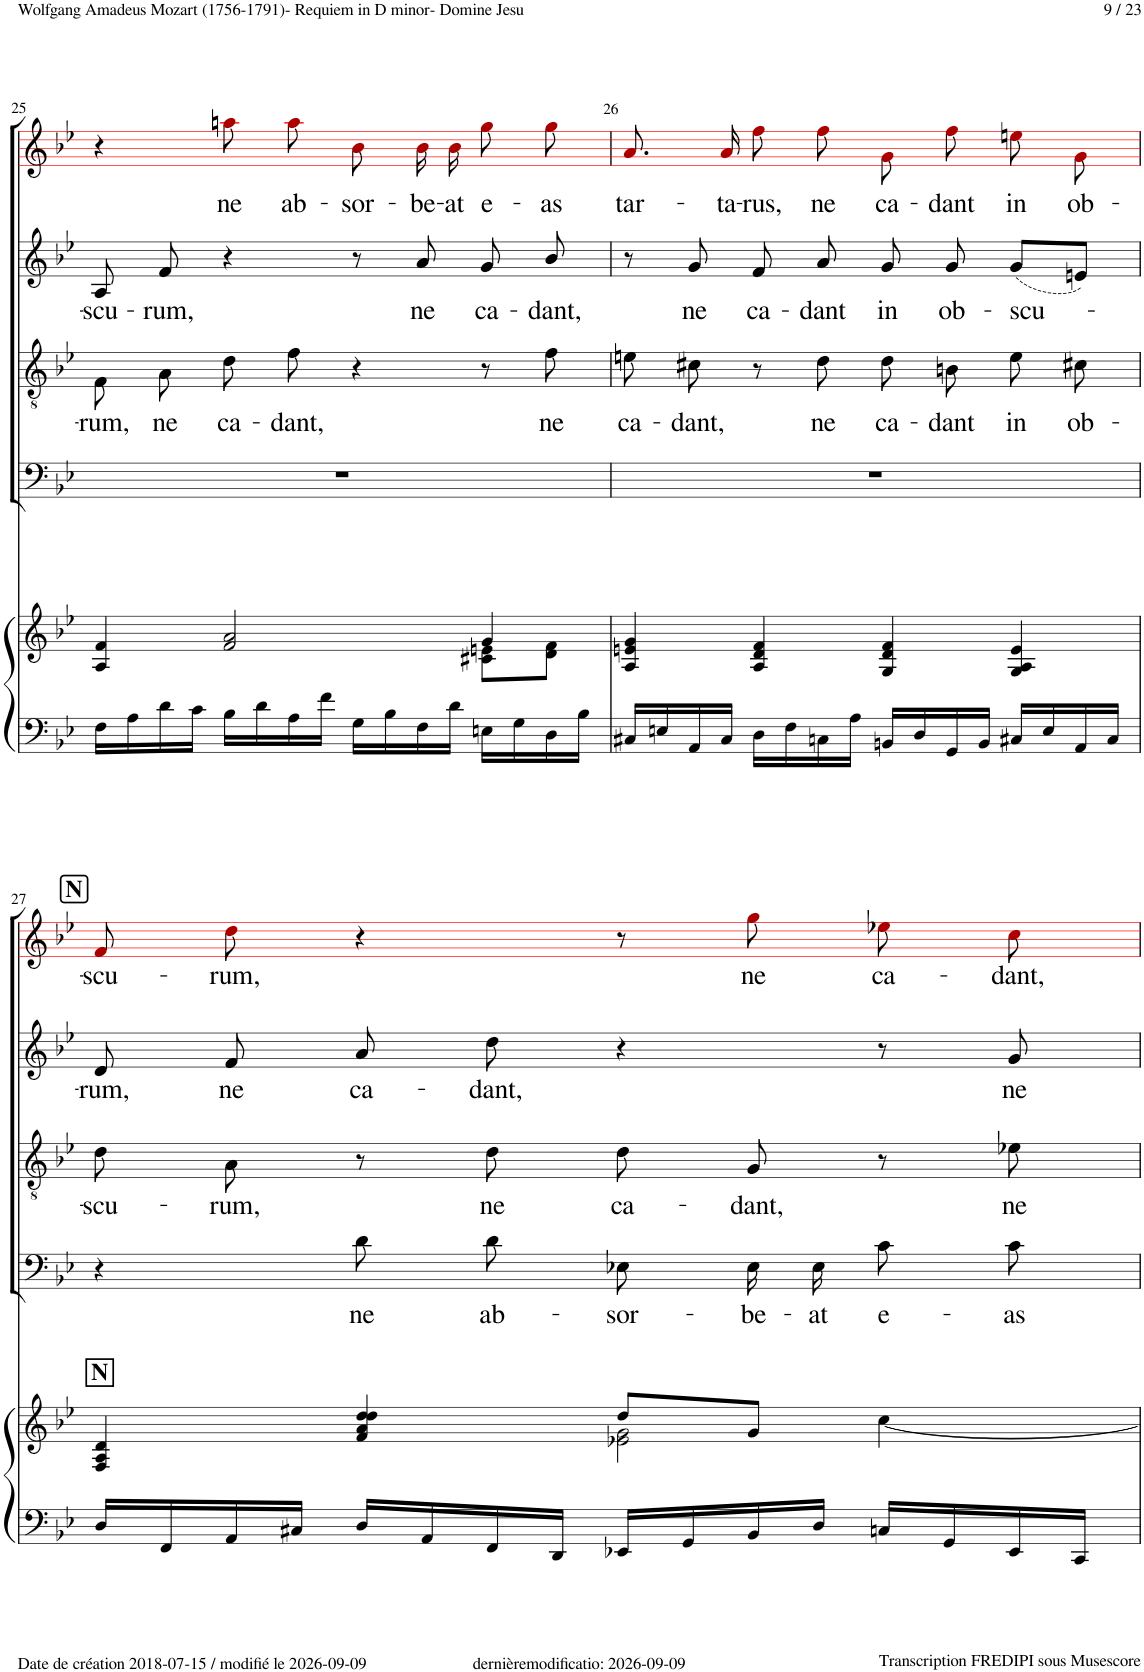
**kern	**kern	**kern	**text	**kern	**text	**kern	**text	**kern	**text
*part5	*part5	*part4	*part4	*part3	*part3	*part2	*part2	*part1	*part1
*staff6	*staff5	*staff4	*staff4	*staff3	*staff3	*staff2	*staff2	*staff1	*staff1
*I"Piano	*	*I"Bass	*	*I"Tenor	*	*I"Alto	*	*I"Soprano	*
*I'Pno	*	*	*	*	*	*	*	*	*
!!LO:PB:g=z
*clefF4	*clefG2	*clefF4	*	*clefGv2	*	*clefG2	*	*clefG2	*
*	*	*	*	*	*	*	*	*ITrd1c2	*
*k[b-e-]	*k[b-e-]	*k[b-e-]	*	*k[b-e-]	*	*k[b-e-]	*	*k[b-e-]	*
*M4/4	*M4/4	*M4/4	*	*M4/4	*	*M4/4	*	*M4/4	*
*met(c)	*met(c)	*met(c)	*	*met(c)	*	*met(c)	*	*met(c)	*
=25	=25	=25	=25	=25	=25	=25	=25	=25	=25
*	*^	*	*	*	*	*	*	*	*
!	!	!	!	!	!	!LO:LY:b	!	!LO:LY:b	!	!
16F\LL	4A/ 4f/	2.ryy	1r	.	8F!\L	-rum,	8A!/	-scu-	4r	.
16A\	.	.	.	.	.	.	.	.	.	.
!	!	!	!	!	!	!LO:LY:b	!	!LO:LY:b	!	!
16d\	.	.	.	.	8A!\J	ne	8f!/	-rum,	.	.
16c\JJ	.	.	.	.	.	.	.	.	.	.
!	!	!	!	!	!	!LO:LY:b	!	!	!	!LO:LY:b
16B-\LL	2f/ 2a/	.	.	.	8d!\L	ca-	4r	.	8aan!i\L	ne
16d\	.	.	.	.	.	.	.	.	.	.
!	!	!	!	!	!	!LO:LY:b	!	!	!	!LO:LY:b
16A\	.	.	.	.	8f!\J	-dant,	.	.	8aa!i\J	ab-
16f\JJ	.	.	.	.	.	.	.	.	.	.
!	!	!	!	!	!	!	!	!	!	!LO:LY:b
16G\LL	.	.	.	.	4r	.	8r	.	8b-!i\L	-sor-
16B-\	.	.	.	.	.	.	.	.	.	.
!	!	!	!	!	!	!	!	!LO:LY:b	!	!LO:LY:b
16F\	.	.	.	.	.	.	8a!/	ne	16b-!i\L	-be-
!	!	!	!	!	!	!	!	!	!	!LO:LY:b
16d\JJ	.	.	.	.	.	.	.	.	16b-!i\JJ	-at
!	!	!	!	!	!	!	!	!LO:LY:b	!	!LO:LY:b
16En\LL	4g/	8c#X\ 8en\L	.	.	8r	.	8g!/	ca-	8gg!i\L	e-
16G\	.	.	.	.	.	.	.	.	.	.
!	!	!	!	!	!	!LO:LY:b	!	!LO:LY:b	!	!LO:LY:b
16D\	.	8d\ 8f\J	.	.	8f!\	ne	8b-!/	-dant,	8gg!i\J	-as
16B-\JJ	.	.	.	.	.	.	.	.	.	.
*	*v	*v	*	*	*	*	*	*	*	*
=26	=26	=26	=26	=26	=26	=26	=26	=26	=26
!	!	!	!	!	!LO:LY:b	!	!	!	!LO:LY:b
16C#X/LL	4A/ 4en/ 4g/	1r	.	8en!\L	ca-	8r	.	8.a!i/L	tar-
16En/	.	.	.	.	.	.	.	.	.
!	!	!	!	!	!LO:LY:b	!	!LO:LY:b	!	!
16AA/	.	.	.	8c#X!\J	-dant,	8g!/	ne	.	.
!	!	!	!	!	!	!	!	!	!LO:LY:b
16C#/JJ	.	.	.	.	.	.	.	16a!i/Jk	-ta-
!	!	!	!	!	!	!	!LO:LY:b	!	!LO:LY:b
16D\LL	4A/ 4d/ 4f/	.	.	8r	.	8f!/	ca-	8ff!i\L	-rus,
16F\	.	.	.	.	.	.	.	.	.
!	!	!	!	!	!LO:LY:b	!	!LO:LY:b	!	!LO:LY:b
16Cn\	.	.	.	8d!\	ne	8a!/	-dant	8ff!i\J	ne
16A\JJ	.	.	.	.	.	.	.	.	.
!	!	!	!	!	!LO:LY:b	!	!LO:LY:b	!	!LO:LY:b
16BBn/LL	4G/ 4d/ 4f/	.	.	8d!\L	ca-	8g!/	in	8g!i\L	ca-
16D/	.	.	.	.	.	.	.	.	.
!	!	!	!	!	!LO:LY:b	!	!LO:LY:b	!	!LO:LY:b
16GG/	.	.	.	8Bn!\J	-dant	8g!/	ob-	8ff!i\J	-dant
16BB/JJ	.	.	.	.	.	.	.	.	.
!	!	!	!	!	!LO:LY:b	!	!LO:LY:b	!	!LO:LY:b
16C#X/LL	4G/ 4A/ 4e/	.	.	8e!\L	in	(8g!/L	-scu-	8een!i\L	in
16E/	.	.	.	.	.	.	.	.	.
!	!	!	!	!	!LO:LY:b	!	!	!	!LO:LY:b
16AA/	.	.	.	8c#X!\J	ob-	8en!/J)	.	8g!i\J	ob-
16C#/JJ	.	.	.	.	.	.	.	.	.
!!LO:LB:g=z
!!LO:REH:place=s1:a:B:cj:fs=14:t=N
=27	=27	=27	=27	=27	=27	=27	=27	=27	=27
*	*^	*	*	*	*	*	*	*	*
!	!LO:TX:a:B:t=N	!	!	!	!	!	!	!	!	!
!	!	!	!	!	!	!LO:LY:b	!	!LO:LY:b	!	!LO:LY:b
16D/LL	4F/ 4A/ 4d/	2ryy	4r	.	8d!\L	-scu-	8d!/	-rum,	8f!i/L	-scu-
16FF/	.	.	.	.	.	.	.	.	.	.
!	!	!	!	!	!	!LO:LY:b	!	!LO:LY:b	!	!LO:LY:b
16AA/	.	.	.	.	8A!\J	-rum,	8f!/	ne	8dd!i/J	-rum,
16C#X/JJ	.	.	.	.	.	.	.	.	.	.
!	!	!	!	!LO:LY:b	!	!	!	!LO:LY:b	!	!
16D/LL	4f/ 4a/ 4dd/ 4dd/	.	8d!\L	ne	8r	.	8a!/	ca-	4r	.
16AA/	.	.	.	.	.	.	.	.	.	.
!	!	!	!	!LO:LY:b	!	!LO:LY:b	!	!LO:LY:b	!	!
16FF/	.	.	8d!\J	ab-	8d!\	ne	8dd!\	-dant,	.	.
16DD/JJ	.	.	.	.	.	.	.	.	.	.
!	!	!	!	!LO:LY:b	!	!LO:LY:b	!	!	!	!
16EE-X/LL	8dd/L	2e-X\ 2g\	8E-X!\L	-sor-	8d!\L	ca-	4r	.	8r	.
16GG/	.	.	.	.	.	.	.	.	.	.
!	!	!	!	!LO:LY:b	!	!LO:LY:b	!	!	!	!LO:LY:b
16BB-/	8g/J	.	16E-!\L	-be-	8G!\J	-dant,	.	.	8gg!i\	ne
!	!	!	!	!LO:LY:b	!	!	!	!	!	!
16D/JJ	.	.	16E-!\JJ	-at	.	.	.	.	.	.
!	!	!	!	!LO:LY:b	!	!	!	!	!	!LO:LY:b
16Cn/LL	[4cc\	.	8c!\L	e-	8r	.	8r	.	8ee-X!i\L	ca-
16GG/	.	.	.	.	.	.	.	.	.	.
!	!	!	!	!LO:LY:b	!	!LO:LY:b	!	!LO:LY:b	!	!LO:LY:b
16EE-/	.	.	8c!\J	-as	8e-X!\	ne	8g!/	ne	8cc!i\J	-dant,
16CC/JJ	.	.	.	.	.	.	.	.	.	.
*	*v	*v	*	*	*	*	*	*	*	*
=	=	=	=	=	=	=	=	=	=
*-	*-	*-	*-	*-	*-	*-	*-	*-	*-
